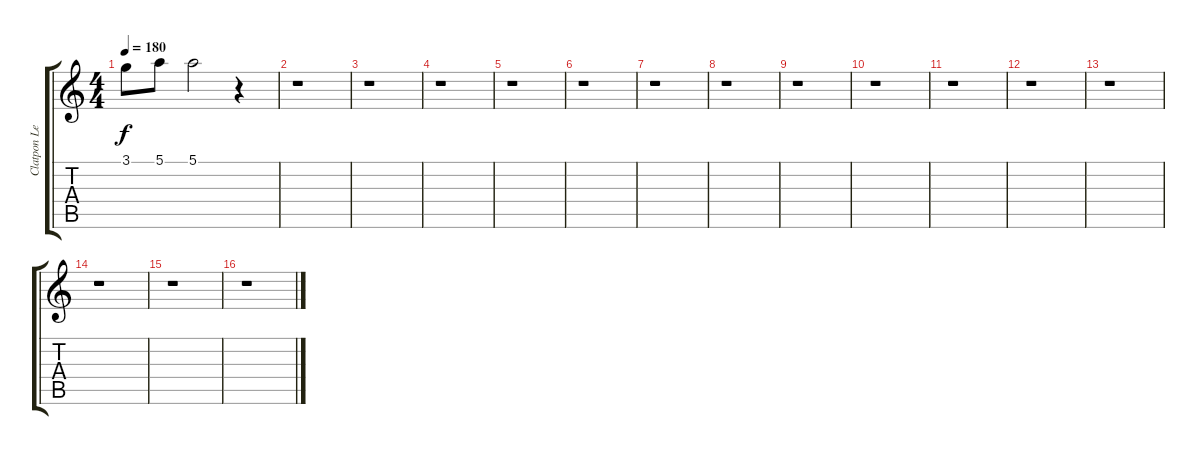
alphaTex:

\track ("Clatpon Lead Double" "Clatpon Le") {instrument electricguitarmuted}
\staff {score tabs}
\tuning (E4 B3 G3 D3 A2 E2) {hide}
\ts (4 4)
\tempo 180
\clef g2
\ks c
3.1.8{dy f} 5.1.8 5.1.2 r.4 |
r.1 |
r.1 |
r.1 |
r.1 |
r.1 |
r.1 |
r.1 |
r.1 |
r.1 |
r.1 |
r.1 |
r.1 |
r.1 |
r.1 |
r.1
